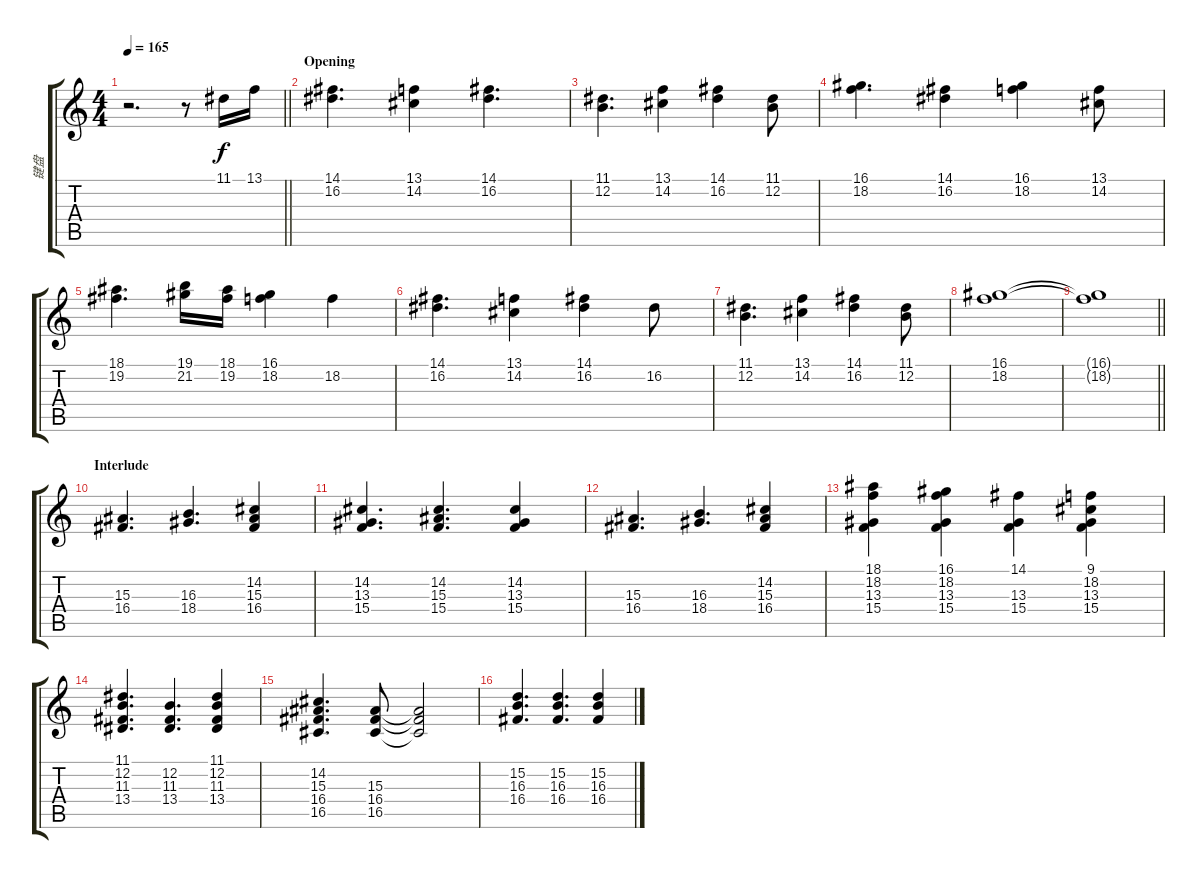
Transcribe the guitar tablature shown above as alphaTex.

\track ("键盘" "键盘") {instrument acousticgrandpiano}
\staff {score tabs}
\tuning (E4 B3 G3 D3 A2 E2) {hide}
\ts (4 4)
\tempo 165
\clef g2
\barLineRight lightlight
\ks c
r.2{d dy f instrument acousticgrandpiano} r.8 11.1.16 13.1.16 |
\section ("" "Opening")
(14.1 16.2).4{d} (13.1 14.2).4 (14.1 16.2).4{d} |
(11.1 12.2).4{d} (13.1 14.2).4 (14.1 16.2).4 (11.1 12.2).8 |
(16.1 18.2).4{d} (14.1 16.2).4 (16.1 18.2).4 (13.1 14.2).8 |
(18.1 19.2).4{d} (19.1 21.2).16 (18.1 19.2).16 (16.1 18.2).4 18.2.4 |
(14.1 16.2).4{d} (13.1 14.2).4 (14.1 16.2).4 16.2.8 |
(11.1 12.2).4{d} (13.1 14.2).4 (14.1 16.2).4 (11.1 12.2).8 |
(16.1 18.2).1 |
\barLineRight lightlight
(16.1{t} 18.2{t}).1 |
\section ("" "Interlude")
(15.3 16.4).4{d} (16.3 18.4).4{d} (14.2 15.3 16.4).4 |
(14.2 13.3 15.4).4{d} (14.2 15.3 15.4).4{d} (14.2 13.3 15.4).4 |
(15.3 16.4).4{d} (16.3 18.4).4{d} (14.2 15.3 16.4).4 |
(18.1 18.2 13.3 15.4).4 (16.1 18.2 13.3 15.4).4 (14.1 13.3 15.4).4 (9.1 18.2 13.3 15.4).4 |
(11.1 12.2 11.3 13.4).4{d} (12.2 11.3 13.4).4{d} (11.1 12.2 11.3 13.4).4 |
(14.2 15.3 16.4 16.5).4{d} (15.3 16.4 16.5).8 (15.3{t} 16.4{t} 16.5{t}).2 |
(15.2 16.3 16.4).4{d} (15.2 16.3 16.4).4{d} (15.2 16.3 16.4).4
